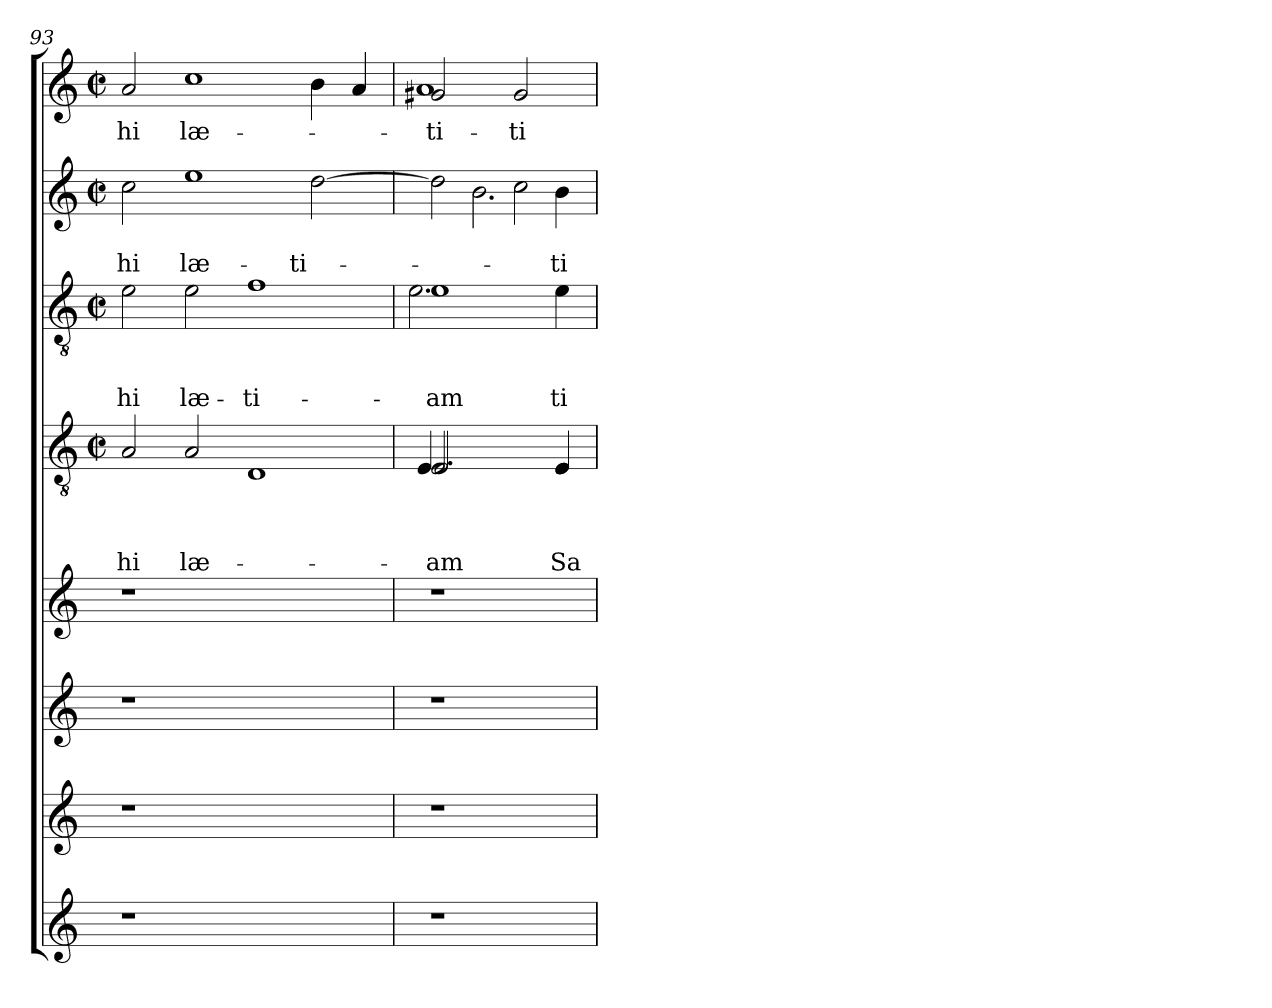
**kern	**kern	**kern	**kern	**kern	**text	**text	**text	**text	**kern	**text	**text	**text	**kern	**text	**text	**kern	**text
*part8	*part7	*part6	*part5	*part4	*part4	*part4	*part4	*part4	*part3	*part3	*part3	*part3	*part2	*part2	*part2	*part1	*part1
*staff8	*staff7	*staff6	*staff5	*staff4	*staff4	*staff4	*staff4	*staff4	*staff3	*staff3	*staff3	*staff3	*staff2	*staff2	*staff2	*staff1	*staff1
*clefG2	*clefG2	*clefG2	*clefG2	*clefGv2	*	*	*	*	*clefGv2	*	*	*	*clefG2	*	*	*clefG2	*
*k[]	*k[]	*k[]	*k[]	*k[]	*	*	*	*	*k[]	*	*	*	*k[]	*	*	*k[]	*
*C:	*C:	*C:	*C:	*C:	*	*	*	*	*C:	*	*	*	*C:	*	*	*C:	*
*	*	*	*	*M2/2	*	*	*	*	*M2/2	*	*	*	*M2/2	*	*	*M2/2	*
*	*	*	*	*met(c|)	*	*	*	*	*met(c|)	*	*	*	*met(c|)	*	*	*met(c|)	*
=93	=93	=93	=93	=93	=93	=93	=93	=93	=93	=93	=93	=93	=93	=93	=93	=93	=93
!	!	!	!	!	!	!	!	!LO:LY:b	!	!	!	!LO:LY:b	!	!	!LO:LY:b	!	!LO:LY:b
1r	1r	1r	1r	2A/	.	.	.	-hi	2e\	.	.	-hi	2cc\	.	-hi	2a/	-hi
!	!	!	!	!	!	!	!	!LO:LY:b	!	!	!	!LO:LY:b	!	!	!LO:LY:b	!	!LO:LY:b
.	.	.	.	2A/	.	.	.	læ-	2e\	.	.	læ-	1ee	.	læ-	1cc	læ-
!	!	!	!	!	!	!	!	!	!	!	!	!LO:LY:b	!	!	!	!	!
1ryy	1ryy	1ryy	1ryy	1D	.	.	.	.	1f	.	.	-ti-	.	.	.	.	.
!	!	!	!	!	!	!	!	!	!	!	!	!	!	!	!LO:LY:b	!	!
.	.	.	.	.	.	.	.	.	.	.	.	.	[>2dd\	.	-ti-	4b\	.
.	.	.	.	.	.	.	.	.	.	.	.	.	.	.	.	4a/	.
=94	=94	=94	=94	=94	=94	=94	=94	=94	=94	=94	=94	=94	=94	=94	=94	=94	=94
!	!	!	!	!	!	!	!	!LO:LY:b	!	!	!	!	!	!	!	!	!
*	*	*	*	*^	*	*	*	*	*	*	*	*	*	*	*	*	*
!	!	!	!	!	!	!	!	!	!LO:LY:b	!	!	!	!	!	!	!	!	!
*	*	*	*	*	*^	*	*	*	*	*	*	*	*	*	*	*	*	*
!	!	!	!	!	!	!	!	!	!	!LO:LY:b	!	!	!	!LO:LY:b:rj	!	!	!	!	!LO:LY:b
*	*	*	*	*	*	*	*	*	*	*	*^	*	*	*	*^	*	*	*^	*
*	*	*	*	*	*	*	*	*	*	*	*	*	*	*	*	*	*^	*	*	*	*	*
1r	1r	1r	1r	2.E/	4E/	2E/	.	.	.	-am	1e	2.e\	.	.	-am	2dd\]	4ryy	2.ryy	.	.	2g#X/	1a	-ti-
.	.	.	.	.	2.ryy	.	.	.	.	.	.	.	.	.	.	.	2.b\	.	.	.	.	.	.
!	!	!	!	!	!	!	!	!	!	!	!	!	!	!	!	!	!	!	!	!	!	!	!LO:LY:b
.	.	.	.	.	.	4ryy	.	.	.	.	.	.	.	.	.	2cc\	.	.	.	.	2g#/	.	-ti-
!	!	!	!	!	!	!	!	!	!	!LO:LY:b:rj	!	!	!	!	!	!	!	!	!	!	!	!	!
!	!	!	!	!	!	!	!	!	!	!LO:LY:b	!	!	!	!	!LO:LY:b	!	!	!	!	!LO:LY:b	!	!	!
.	.	.	.	4E/	.	4E/	.	.	.	Sa-	.	4e\	.	.	ti-	.	.	4b\	.	-ti-	.	.	.
*	*	*	*	*v	*v	*v	*	*	*	*	*	*	*	*	*	*v	*v	*v	*	*	*v	*v	*
*	*	*	*	*	*	*	*	*	*v	*v	*	*	*	*	*	*	*	*
=	=	=	=	=	=	=	=	=	=	=	=	=	=	=	=	=	=
*-	*-	*-	*-	*-	*-	*-	*-	*-	*-	*-	*-	*-	*-	*-	*-	*-	*-
